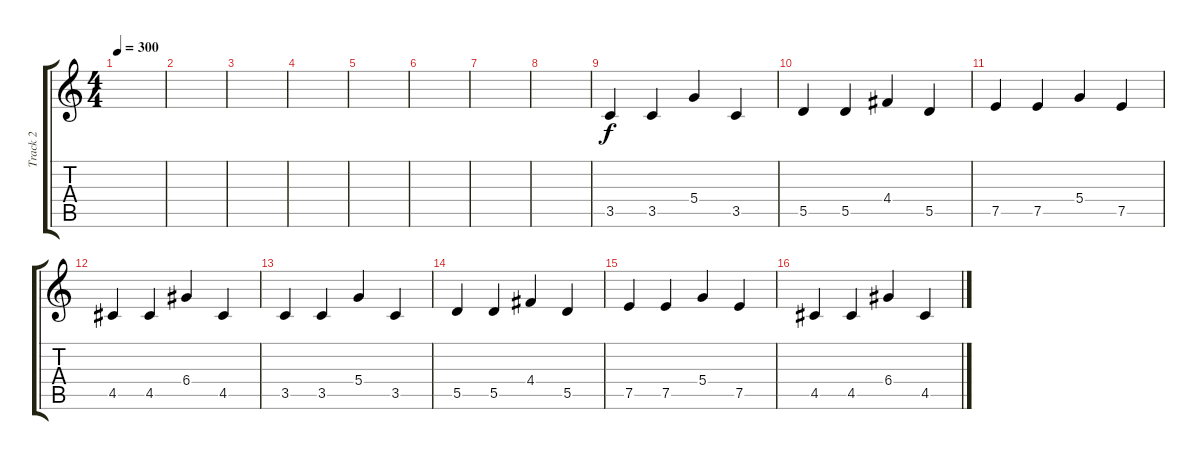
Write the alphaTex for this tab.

\track ("Track 2" "Track 2") {instrument electricguitarmuted}
\staff {score tabs}
\tuning (E4 B3 G3 D3 A2 E2) {hide}
\ts (4 4)
\tempo 300
\clef g2
\ks c
|
|
|
|
|
|
|
|
3.5.4 3.5.4 5.4.4 3.5.4 |
5.5.4 5.5.4 4.4.4 5.5.4 |
7.5.4 7.5.4 5.4.4 7.5.4 |
4.5.4 4.5.4 6.4.4 4.5.4 |
3.5.4 3.5.4 5.4.4 3.5.4 |
5.5.4 5.5.4 4.4.4 5.5.4 |
7.5.4 7.5.4 5.4.4 7.5.4 |
4.5.4 4.5.4 6.4.4 4.5.4
